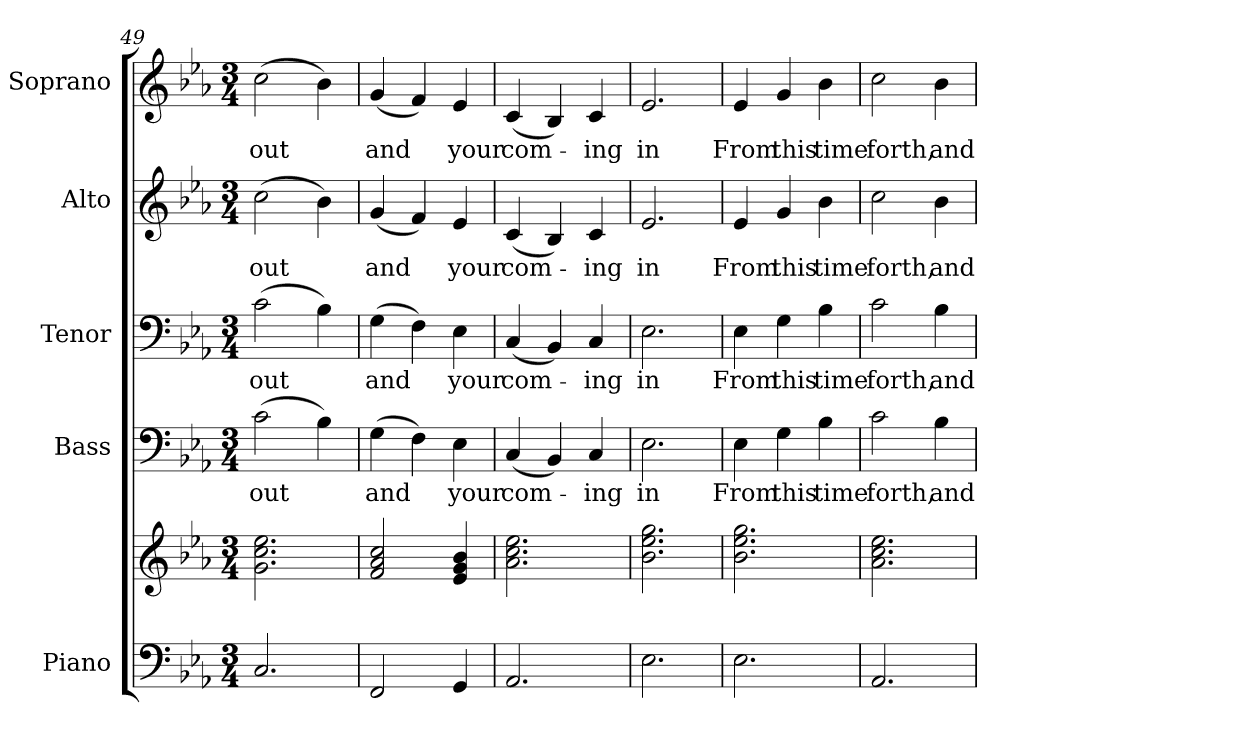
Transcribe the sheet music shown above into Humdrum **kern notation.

**kern	**kern	**kern	**text	**kern	**text	**kern	**text	**kern	**text
*part5	*part5	*part4	*part4	*part3	*part3	*part2	*part2	*part1	*part1
*staff6	*staff5	*staff4	*staff4	*staff3	*staff3	*staff2	*staff2	*staff1	*staff1
*I"Piano	*	*I"Bass	*	*I"Tenor	*	*I"Alto	*	*I"Soprano	*
*I'Pno.	*	*I'B.	*	*I'T.	*	*I'A.	*	*I'S.	*
*clefF4	*clefG2	*clefF4	*	*clefF4	*	*clefG2	*	*clefG2	*
*k[b-e-a-]	*k[b-e-a-]	*k[b-e-a-]	*	*k[b-e-a-]	*	*k[b-e-a-]	*	*k[b-e-a-]	*
*E-:	*E-:	*E-:	*	*E-:	*	*E-:	*	*E-:	*
*M3/4	*M3/4	*M3/4	*	*M3/4	*	*M3/4	*	*M3/4	*
=49	=49	=49	=49	=49	=49	=49	=49	=49	=49
!	!	!	!LO:LY:b:color=#000000	!	!	!	!	!	!
!	!	!	!	!	!LO:LY:b:color=#000000	!	!	!	!
!	!	!	!	!	!	!	!LO:LY:b:color=#000000	!	!
!	!	!	!	!	!	!	!	!	!LO:LY:b:color=#000000
2.Ci/	2.gi\ 2.cci 2.ee-i	(2ci\	out	(2ci\	out	(2cci\	out	(2cci\	out
.	.	4B-i\)	.	4B-i\)	.	4b-i\)	.	4b-i\)	.
!!LO:PB:g=z
=50	=50	=50	=50	=50	=50	=50	=50	=50	=50
!	!	!	!LO:LY:b:color=#000000	!	!	!	!	!	!
!	!	!	!	!	!LO:LY:b:color=#000000	!	!	!	!
!	!	!	!	!	!	!	!LO:LY:b:color=#000000	!	!
!	!	!	!	!	!	!	!	!	!LO:LY:b:color=#000000
2FFi/	2fi/ 2a-i 2cci	(4Gi\	and	(4Gi\	and	(4gi/	and	(4gi/	and
.	.	4Fi\)	.	4Fi\)	.	4fi/)	.	4fi/)	.
!	!	!	!LO:LY:b:color=#000000	!	!	!	!	!	!
!	!	!	!	!	!LO:LY:b:color=#000000	!	!	!	!
!	!	!	!	!	!	!	!LO:LY:b:color=#000000	!	!
!	!	!	!	!	!	!	!	!	!LO:LY:b:color=#000000
4GGi/	4e-i/ 4gi 4b-i	4E-i\	your	4E-i\	your	4e-i/	your	4e-i/	your
=51	=51	=51	=51	=51	=51	=51	=51	=51	=51
!	!	!	!LO:LY:b:color=#000000	!	!	!	!	!	!
!	!	!	!	!	!LO:LY:b:color=#000000	!	!	!	!
!	!	!	!	!	!	!	!LO:LY:b:color=#000000	!	!
!	!	!	!	!	!	!	!	!	!LO:LY:b:color=#000000
2.AA-i/	2.a-i\ 2.cci 2.ee-i	(4Ci/	com-	(4Ci/	com-	(4ci/	com-	(4ci/	com-
.	.	4BB-i/)	.	4BB-i/)	.	4B-i/)	.	4B-i/)	.
!	!	!	!LO:LY:b:color=#000000	!	!	!	!	!	!
!	!	!	!	!	!LO:LY:b:color=#000000	!	!	!	!
!	!	!	!	!	!	!	!LO:LY:b:color=#000000	!	!
!	!	!	!	!	!	!	!	!	!LO:LY:b:color=#000000
.	.	4Ci/	-ing	4Ci/	-ing	4ci/	-ing	4ci/	-ing
=52	=52	=52	=52	=52	=52	=52	=52	=52	=52
!	!	!	!LO:LY:b:color=#000000	!	!	!	!	!	!
!	!	!	!	!	!LO:LY:b:color=#000000	!	!	!	!
!	!	!	!	!	!	!	!LO:LY:b:color=#000000	!	!
!	!	!	!	!	!	!	!	!	!LO:LY:b:color=#000000
2.E-i\	2.b-i\ 2.ee-i 2.ggi	2.E-i\	in	2.E-i\	in	2.e-i/	in	2.e-i/	in
!!LO:PB:g=z
=53	=53	=53	=53	=53	=53	=53	=53	=53	=53
!	!	!	!LO:LY:b:color=#000000	!	!	!	!	!	!
!	!	!	!	!	!LO:LY:b:color=#000000	!	!	!	!
!	!	!	!	!	!	!	!LO:LY:b:color=#000000	!	!
!	!	!	!	!	!	!	!	!	!LO:LY:b:color=#000000
2.E-i\	2.b-i\ 2.ee-i 2.ggi	4E-i\	From	4E-i\	From	4e-i/	From	4e-i/	From
!	!	!	!LO:LY:b:color=#000000	!	!	!	!	!	!
!	!	!	!	!	!LO:LY:b:color=#000000	!	!	!	!
!	!	!	!	!	!	!	!LO:LY:b:color=#000000	!	!
!	!	!	!	!	!	!	!	!	!LO:LY:b:color=#000000
.	.	4Gi\	this	4Gi\	this	4gi/	this	4gi/	this
!	!	!	!LO:LY:b:color=#000000	!	!	!	!	!	!
!	!	!	!	!	!LO:LY:b:color=#000000	!	!	!	!
!	!	!	!	!	!	!	!LO:LY:b:color=#000000	!	!
!	!	!	!	!	!	!	!	!	!LO:LY:b:color=#000000
.	.	4B-i\	time	4B-i\	time	4b-i\	time	4b-i\	time
=54	=54	=54	=54	=54	=54	=54	=54	=54	=54
!	!	!	!LO:LY:b:color=#000000	!	!	!	!	!	!
!	!	!	!	!	!LO:LY:b:color=#000000	!	!	!	!
!	!	!	!	!	!	!	!LO:LY:b:color=#000000	!	!
!	!	!	!	!	!	!	!	!	!LO:LY:b:color=#000000
2.AA-i/	2.a-i\ 2.cci 2.ee-i	2ci\	forth,	2ci\	forth,	2cci\	forth,	2cci\	forth,
!	!	!	!LO:LY:b:color=#000000	!	!	!	!	!	!
!	!	!	!	!	!LO:LY:b:color=#000000	!	!	!	!
!	!	!	!	!	!	!	!LO:LY:b:color=#000000	!	!
!	!	!	!	!	!	!	!	!	!LO:LY:b:color=#000000
.	.	4B-i\	and	4B-i\	and	4b-i\	and	4b-i\	and
=	=	=	=	=	=	=	=	=	=
*-	*-	*-	*-	*-	*-	*-	*-	*-	*-
